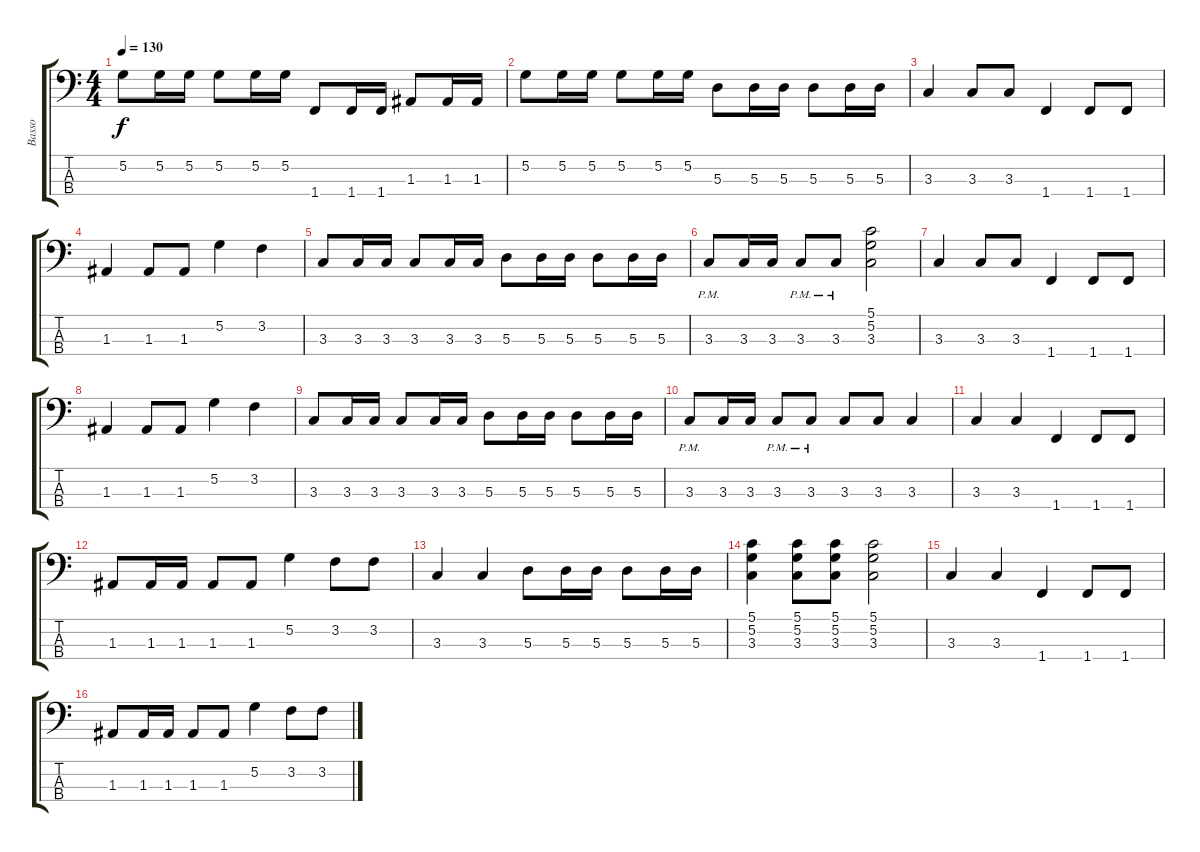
\track ("Basso" "Basso") {instrument electricbassfinger}
\staff {score tabs}
\tuning (G2 D2 A1 E1) {hide}
\ts (4 4)
\tempo 130
\clef f4
\ks c
5.2.8{dy f} 5.2.16 5.2.16 5.2.8 5.2.16 5.2.16 1.4.8 1.4.16 1.4.16 1.3.8 1.3.16 1.3.16 |
5.2.8 5.2.16 5.2.16 5.2.8 5.2.16 5.2.16 5.3.8 5.3.16 5.3.16 5.3.8 5.3.16 5.3.16 |
3.3.4 3.3.8 3.3.8 1.4.4 1.4.8 1.4.8 |
1.3.4 1.3.8 1.3.8 5.2.4 3.2.4 |
3.3.8 3.3.16 3.3.16 3.3.8 3.3.16 3.3.16 5.3.8 5.3.16 5.3.16 5.3.8 5.3.16 5.3.16 |
3.3{pm}.8 3.3.16 3.3.16 3.3{pm}.8 3.3{pm}.8 (5.1 5.2 3.3).2 |
3.3.4 3.3.8 3.3.8 1.4.4 1.4.8 1.4.8 |
1.3.4 1.3.8 1.3.8 5.2.4 3.2.4 |
3.3.8 3.3.16 3.3.16 3.3.8 3.3.16 3.3.16 5.3.8 5.3.16 5.3.16 5.3.8 5.3.16 5.3.16 |
3.3{pm}.8 3.3.16 3.3.16 3.3{pm}.8 3.3{pm}.8 3.3.8 3.3.8 3.3.4 |
3.3.4 3.3.4 1.4.4 1.4.8 1.4.8 |
1.3.8 1.3.16 1.3.16 1.3.8 1.3.8 5.2.4 3.2.8 3.2.8 |
3.3.4 3.3.4 5.3.8 5.3.16 5.3.16 5.3.8 5.3.16 5.3.16 |
(5.1 5.2 3.3).4 (5.1 5.2 3.3).8 (5.1 5.2 3.3).8 (5.1 5.2 3.3).2 |
3.3.4 3.3.4 1.4.4 1.4.8 1.4.8 |
1.3.8 1.3.16 1.3.16 1.3.8 1.3.8 5.2.4 3.2.8 3.2.8
